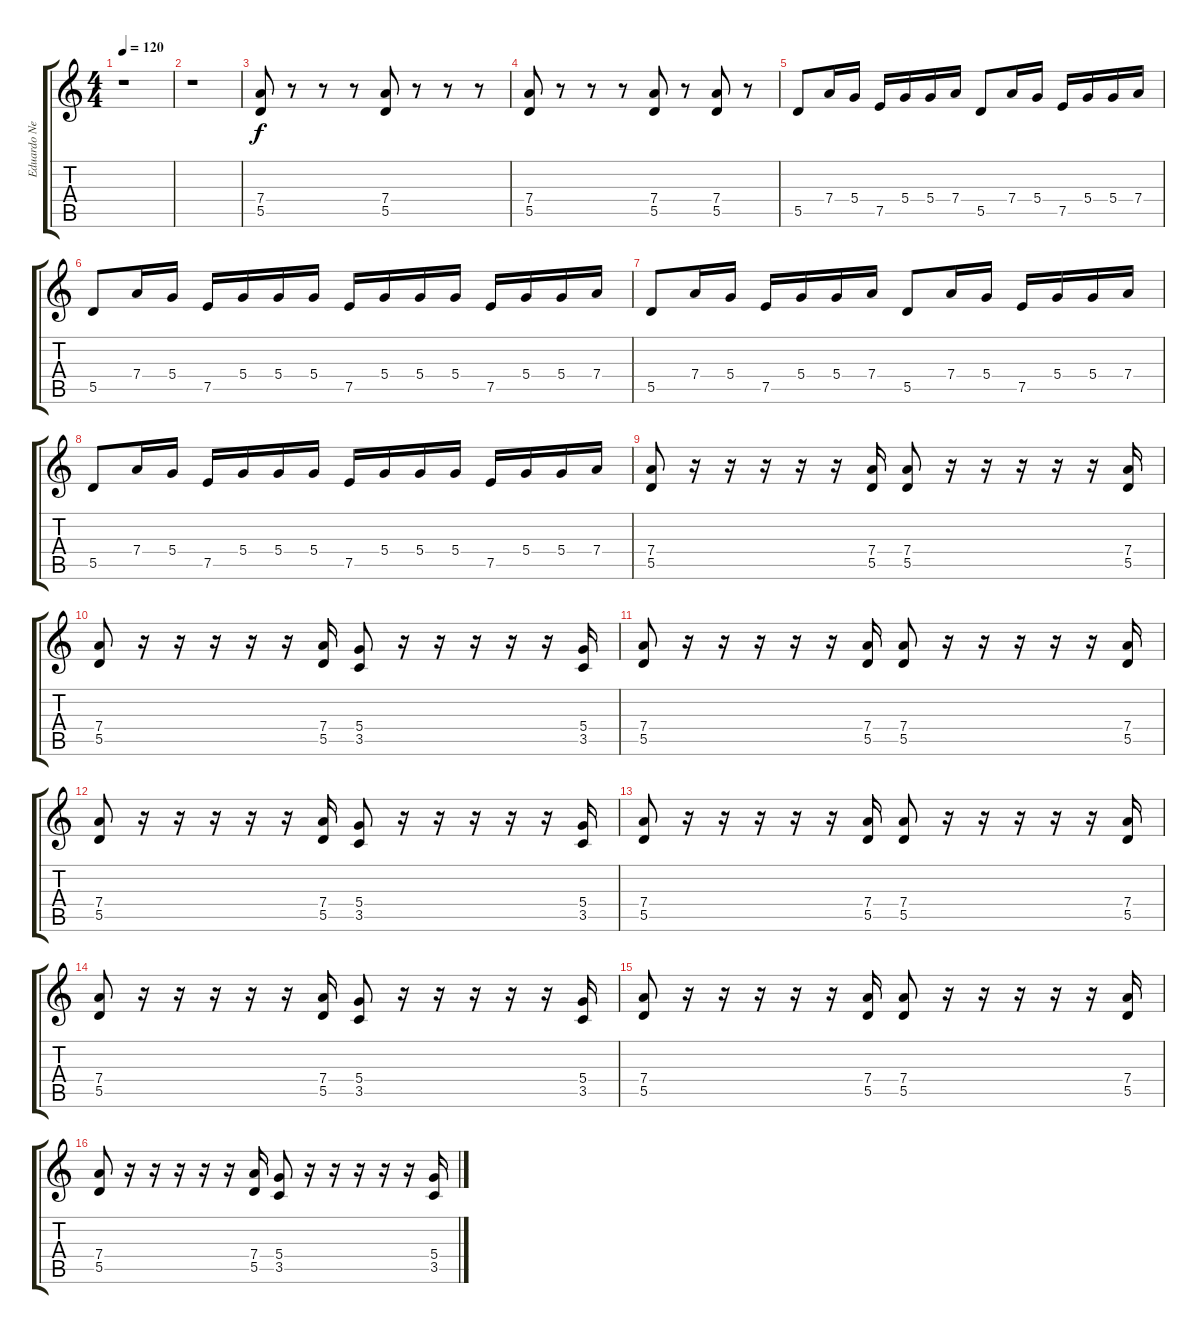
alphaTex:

\track ("Eduardo Neves (Guitar)" "Eduardo Ne") {instrument overdrivenguitar}
\staff {score tabs}
\tuning (E4 B3 G3 D3 A2 E2) {hide}
\ts (4 4)
\tempo 120
\clef g2
\ks c
r.1{dy f instrument overdrivenguitar} |
r.1 |
(7.4 5.5).8 r.8 r.8 r.8 (7.4 5.5).8 r.8 r.8 r.8 |
(7.4 5.5).8 r.8 r.8 r.8 (7.4 5.5).8 r.8 (7.4 5.5).8 r.8 |
5.5.8 7.4.16 5.4.16 7.5.16 5.4.16 5.4.16 7.4.16 5.5.8 7.4.16 5.4.16 7.5.16 5.4.16 5.4.16 7.4.16 |
5.5.8 7.4.16 5.4.16 7.5.16 5.4.16 5.4.16 5.4.16 7.5.16 5.4.16 5.4.16 5.4.16 7.5.16 5.4.16 5.4.16 7.4.16 |
5.5.8 7.4.16 5.4.16 7.5.16 5.4.16 5.4.16 7.4.16 5.5.8 7.4.16 5.4.16 7.5.16 5.4.16 5.4.16 7.4.16 |
5.5.8 7.4.16 5.4.16 7.5.16 5.4.16 5.4.16 5.4.16 7.5.16 5.4.16 5.4.16 5.4.16 7.5.16 5.4.16 5.4.16 7.4.16 |
(7.4 5.5).8 r.16 r.16 r.16 r.16 r.16 (7.4 5.5).16 (7.4 5.5).8 r.16 r.16 r.16 r.16 r.16 (7.4 5.5).16 |
(7.4 5.5).8 r.16 r.16 r.16 r.16 r.16 (7.4 5.5).16 (5.4 3.5).8 r.16 r.16 r.16 r.16 r.16 (5.4 3.5).16 |
(7.4 5.5).8 r.16 r.16 r.16 r.16 r.16 (7.4 5.5).16 (7.4 5.5).8 r.16 r.16 r.16 r.16 r.16 (7.4 5.5).16 |
(7.4 5.5).8 r.16 r.16 r.16 r.16 r.16 (7.4 5.5).16 (5.4 3.5).8 r.16 r.16 r.16 r.16 r.16 (5.4 3.5).16 |
(7.4 5.5).8 r.16 r.16 r.16 r.16 r.16 (7.4 5.5).16 (7.4 5.5).8 r.16 r.16 r.16 r.16 r.16 (7.4 5.5).16 |
(7.4 5.5).8 r.16 r.16 r.16 r.16 r.16 (7.4 5.5).16 (5.4 3.5).8 r.16 r.16 r.16 r.16 r.16 (5.4 3.5).16 |
(7.4 5.5).8 r.16 r.16 r.16 r.16 r.16 (7.4 5.5).16 (7.4 5.5).8 r.16 r.16 r.16 r.16 r.16 (7.4 5.5).16 |
(7.4 5.5).8 r.16 r.16 r.16 r.16 r.16 (7.4 5.5).16 (5.4 3.5).8 r.16 r.16 r.16 r.16 r.16 (5.4 3.5).16
